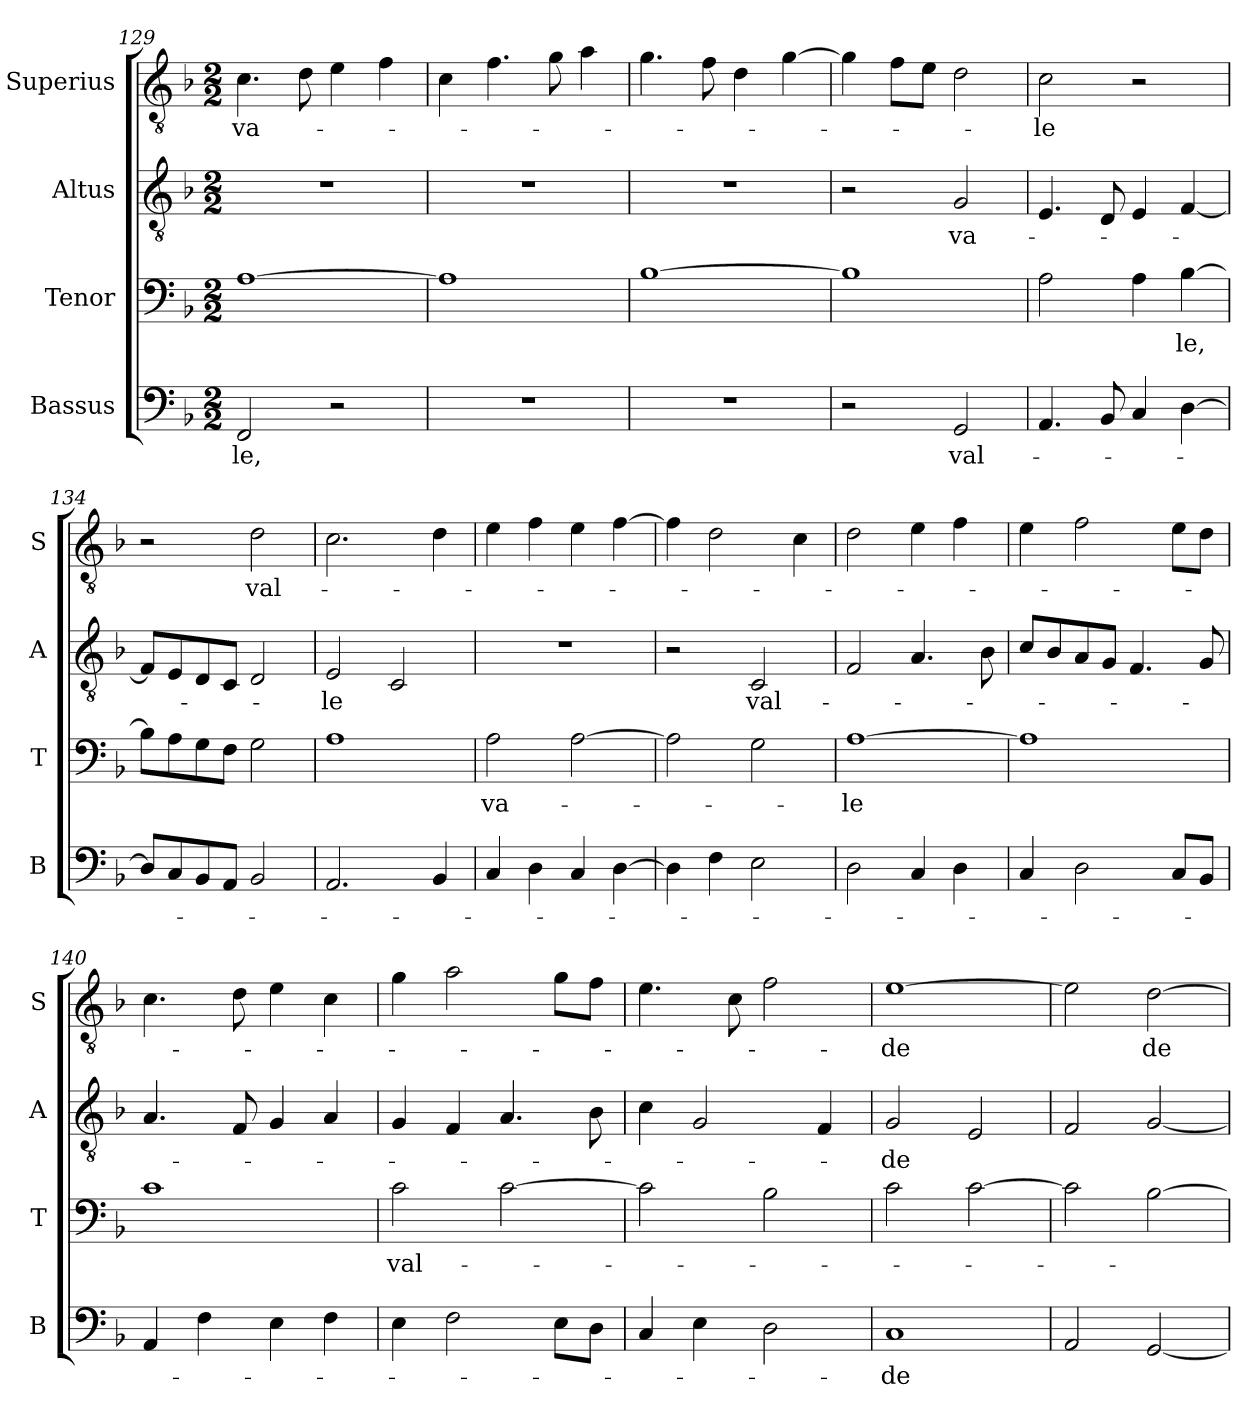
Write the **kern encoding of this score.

**kern	**text	**kern	**text	**kern	**text	**kern	**text
*part4	*part4	*part3	*part3	*part2	*part2	*part1	*part1
*staff4	*staff4	*staff3	*staff3	*staff2	*staff2	*staff1	*staff1
*I"Bassus	*	*I"Tenor	*	*I"Altus	*	*I"Superius	*
*I'B	*	*I'T	*	*I'A	*	*I'S	*
*clefF4	*	*clefF4	*	*clefGv2	*	*clefGv2	*
*k[b-]	*	*k[b-]	*	*k[b-]	*	*k[b-]	*
*d:	*	*d:	*	*d:	*	*d:	*
*M2/2	*	*M2/2	*	*M2/2	*	*M2/2	*
=129	=129	=129	=129	=129	=129	=129	=129
!	!LO:LY:i	!	!	!	!	!	!LO:LY:i
2FF	-le,	[1A	.	1r	.	4.c	va-
.	.	.	.	.	.	8d	.
2r	.	.	.	.	.	4e	.
.	.	.	.	.	.	4f	.
=130	=130	=130	=130	=130	=130	=130	=130
1r	.	1A]	.	1r	.	4c	.
.	.	.	.	.	.	4.f	.
.	.	.	.	.	.	8g	.
.	.	.	.	.	.	4a	.
=131	=131	=131	=131	=131	=131	=131	=131
1r	.	[1B-	.	1r	.	4.g	.
.	.	.	.	.	.	8f	.
.	.	.	.	.	.	4d	.
.	.	.	.	.	.	[4g	.
=132	=132	=132	=132	=132	=132	=132	=132
2r	.	1B-]	.	2r	.	4g]	.
.	.	.	.	.	.	8fL	.
.	.	.	.	.	.	8eJ	.
!	!	!	!	!	!LO:LY:i	!	!
2GG	val-	.	.	2G	va-	2d	.
=133	=133	=133	=133	=133	=133	=133	=133
!	!	!	!	!	!	!	!LO:LY:i
4.AA	.	2A	.	4.E	.	2c	-le
8BB-	.	.	.	8D	.	.	.
4C	.	4A	.	4E	.	2r	.
[4D	.	[4B-	-le,	[4F	.	.	.
=134	=134	=134	=134	=134	=134	=134	=134
8DL]	.	8B-L]	.	8FL]	.	2r	.
8C	.	8A	.	8E	.	.	.
8BB-	.	8G	.	8D	.	.	.
8AAJ	.	8FJ	.	8CJ	.	.	.
2BB-	.	2G	.	2D	.	2d	val-
=135	=135	=135	=135	=135	=135	=135	=135
!	!	!	!	!	!LO:LY:i	!	!
2.AA	.	1A	.	2E	-le	2.c	.
.	.	.	.	2C	.	.	.
4BB-	.	.	.	.	.	4d	.
=136	=136	=136	=136	=136	=136	=136	=136
!	!	!	!LO:LY:i	!	!	!	!
4C	.	2A	va-	1r	.	4e	.
4D	.	.	.	.	.	4f	.
4C	.	[2A	.	.	.	4e	.
[4D	.	.	.	.	.	[4f	.
=137	=137	=137	=137	=137	=137	=137	=137
4D]	.	2A]	.	2r	.	4f]	.
4F	.	.	.	.	.	2d	.
2E	.	2G	.	2C	val-	.	.
.	.	.	.	.	.	4c	.
=138	=138	=138	=138	=138	=138	=138	=138
!	!	!	!LO:LY:i	!	!	!	!
2D	.	[1A	-le	2F	.	2d	.
4C	.	.	.	4.A	.	4e	.
4D	.	.	.	.	.	4f	.
.	.	.	.	8B-	.	.	.
=139	=139	=139	=139	=139	=139	=139	=139
4C	.	1A]	.	8cL	.	4e	.
.	.	.	.	8B-	.	.	.
2D	.	.	.	8A	.	2f	.
.	.	.	.	8GJ	.	.	.
.	.	.	.	4.F	.	.	.
8CL	.	.	.	.	.	8eL	.
8BB-J	.	.	.	8G	.	8dJ	.
=140	=140	=140	=140	=140	=140	=140	=140
4AA	.	1c	.	4.A	.	4.c	.
4F	.	.	.	.	.	.	.
.	.	.	.	8F	.	8d	.
4E	.	.	.	4G	.	4e	.
4F	.	.	.	4A	.	4c	.
=141	=141	=141	=141	=141	=141	=141	=141
4E	.	2c	val-	4G	.	4g	.
2F	.	.	.	4F	.	2a	.
.	.	[2c	.	4.A	.	.	.
8EL	.	.	.	.	.	8gL	.
8DJ	.	.	.	8B-	.	8fJ	.
=142	=142	=142	=142	=142	=142	=142	=142
4C	.	2c]	.	4c	.	4.e	.
4E	.	.	.	2G	.	.	.
.	.	.	.	.	.	8c	.
2D	.	2B-	.	.	.	2f	.
.	.	.	.	4F	.	.	.
=143	=143	=143	=143	=143	=143	=143	=143
1C	-de	2c	.	2G	-de	[1e	-de
.	.	[2c	.	2E	.	.	.
=144	=144	=144	=144	=144	=144	=144	=144
2AA	.	2c]	.	2F	.	2e]	.
[2GG	.	[2B-	.	[2G	.	[2d	de-
=	=	=	=	=	=	=	=
*-	*-	*-	*-	*-	*-	*-	*-
